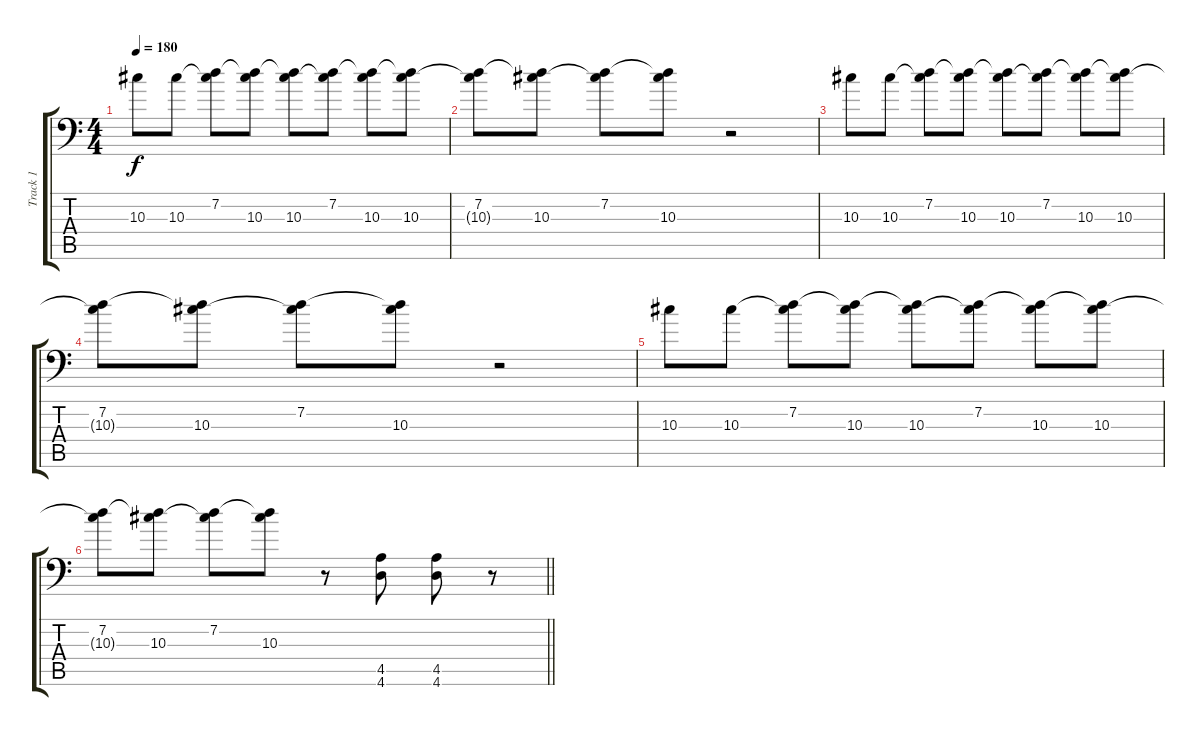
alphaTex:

\track ("Track 1" "Track 1") {instrument distortionguitar}
\staff {score tabs}
\tuning (C4 G3 Eb3 Bb2 F2 Bb1) {hide}
\ts (4 4)
\tempo 180
\clef f4
\ks c
10.3.8{dy f} 10.3.8 (7.2 10.3{t}).8 (7.2{t} 10.3).8 (7.2{t} 10.3).8 (7.2 10.3{t}).8 (7.2{t} 10.3).8 (7.2{t} 10.3).8 |
(7.2 10.3{t}).8 (7.2{t} 10.3).8 (7.2 10.3{t}).8 (7.2{t} 10.3).8 r.2 |
10.3.8 10.3.8 (7.2 10.3{t}).8 (7.2{t} 10.3).8 (7.2{t} 10.3).8 (7.2 10.3{t}).8 (7.2{t} 10.3).8 (7.2{t} 10.3).8 |
(7.2 10.3{t}).8 (7.2{t} 10.3).8 (7.2 10.3{t}).8 (7.2{t} 10.3).8 r.2 |
10.3.8 10.3.8 (7.2 10.3{t}).8 (7.2{t} 10.3).8 (7.2{t} 10.3).8 (7.2 10.3{t}).8 (7.2{t} 10.3).8 (7.2{t} 10.3).8 |
\barLineRight lightlight
(7.2 10.3{t}).8 (7.2{t} 10.3).8 (7.2 10.3{t}).8 (7.2{t} 10.3).8 r.8 (4.5 4.6).8 (4.5 4.6).8 r.8
